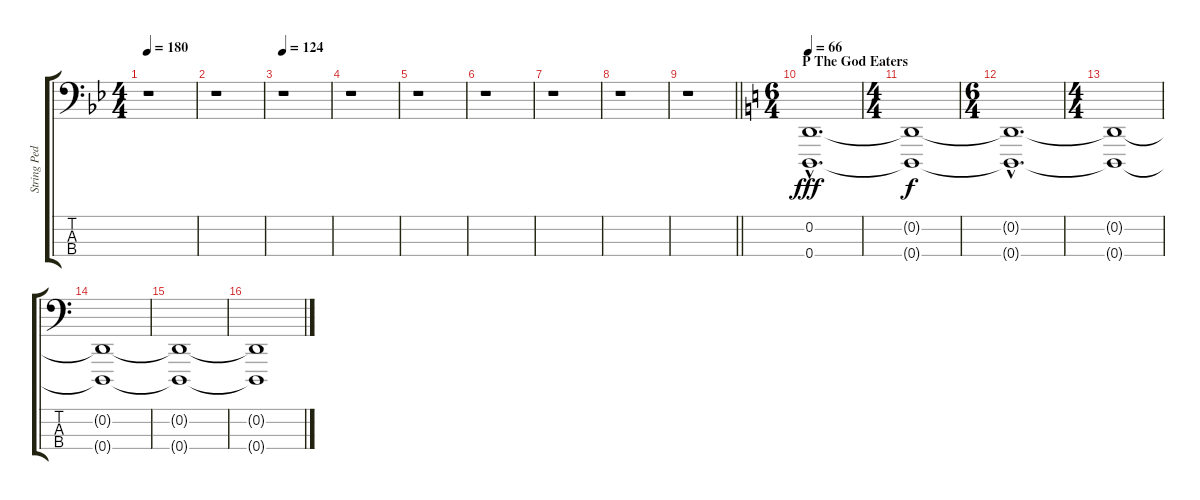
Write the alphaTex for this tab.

\track ("String Pedal" "String Ped") {instrument stringensemble1}
\staff {score tabs}
\tuning (G2 D2 A1 D1) {hide}
\ts (4 4)
\tempo 180
\clef f4
\ks bb
r.1{dy fff} |
r.1 |
\tempo 124
r.1 |
r.1 |
r.1 |
r.1 |
r.1 |
r.1 |
\barLineRight lightlight
r.1 |
\ts (6 4)
\section ("" "P The God Eaters")
\tempo 66
\ks c
(0.2{hac} 0.4{hac}).1{d} |
\ts (4 4)
(0.2{t} 0.4{t}).1{dy f} |
\ts (6 4)
(0.2{hac t} 0.4{hac t}).1{d} |
\ts (4 4)
(0.2{t} 0.4{t}).1 |
(0.2{t} 0.4{t}).1 |
(0.2{t} 0.4{t}).1 |
(0.2{t} 0.4{t}).1
